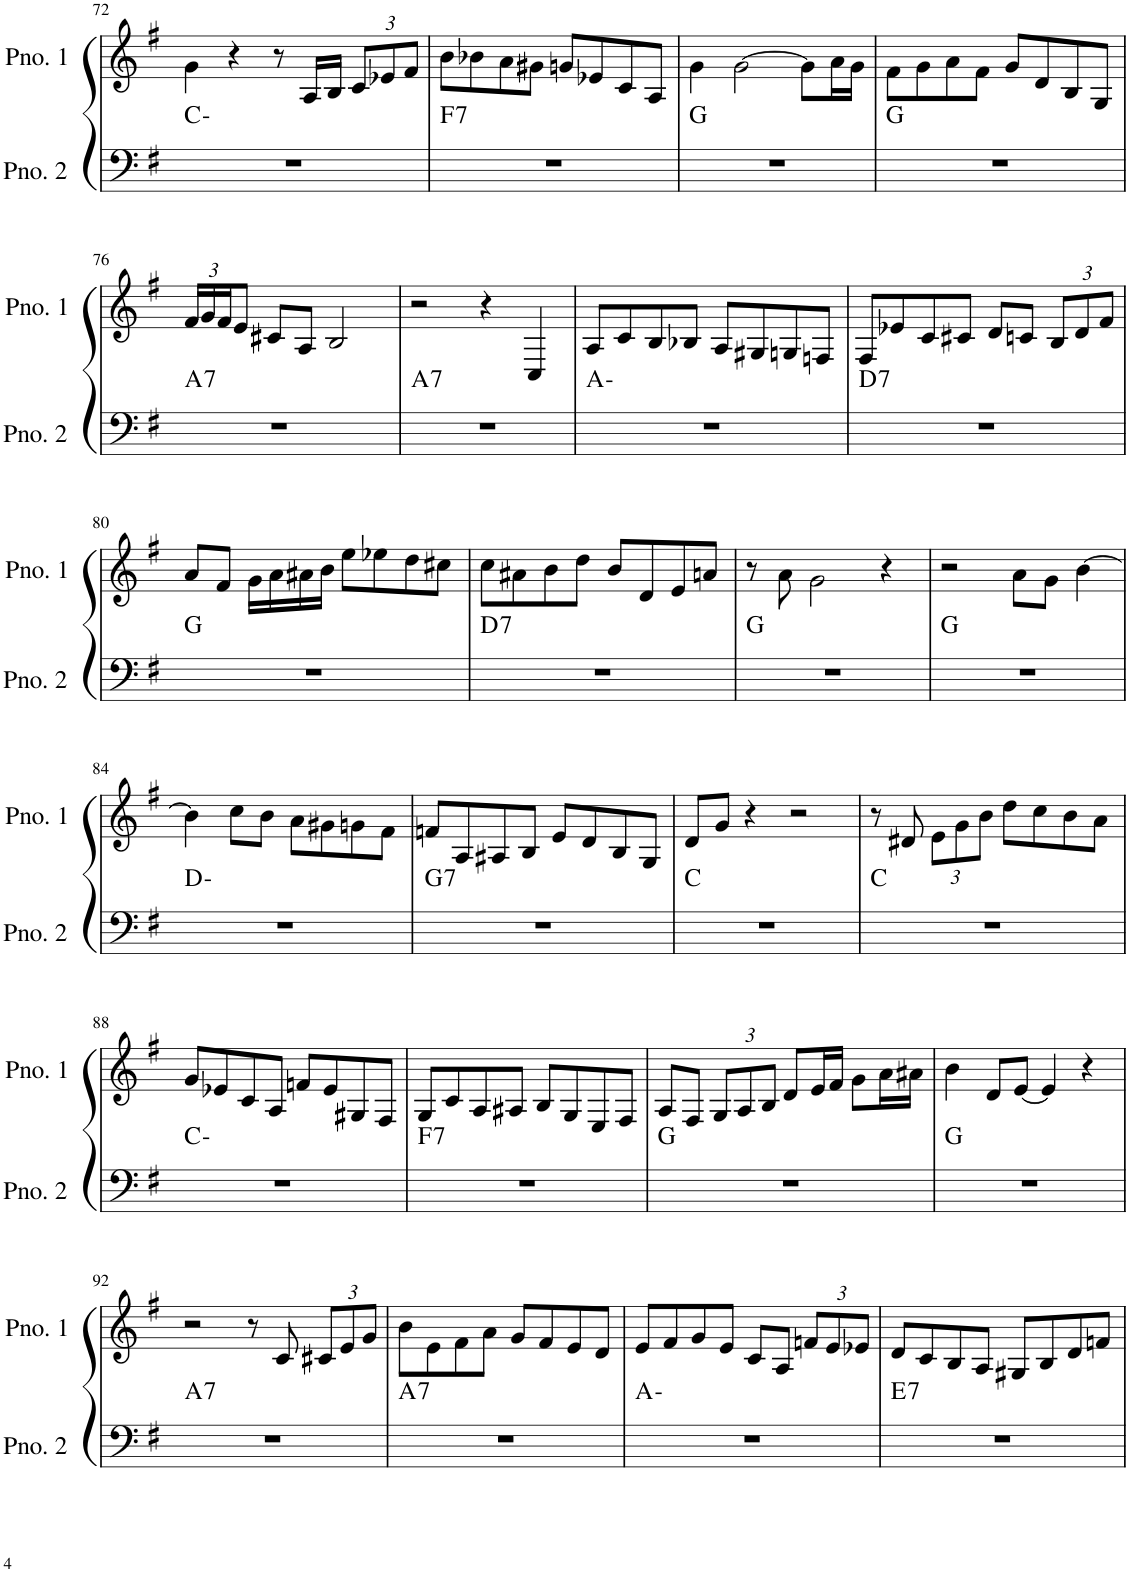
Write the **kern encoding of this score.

**kern	**harte	**kern
*part2	*part2	*part1
*staff2	*	*staff1
*I"ピアノ 2	*	*I"ピアノ 1
!!LO:PB:g=z
*clefF4	*	*clefG2
*k[f#]	*	*k[f#]
*M4/4	*	*M4/4
=72	=72	=72
1r	C:min	4g\
.	.	4r
.	.	8r
.	.	16A/LL
.	.	16B/JJ
*	*	*Xbrackettup
.	.	12c/L
.	.	12e-X/
.	.	12f#/J
=73	=73	=73
!	!LO:H:kt=7	!
1r	F:7	8b\L
.	.	8b-X\
.	.	8a\
.	.	8g#X\J
.	.	8gn/L
.	.	8e-X/
.	.	8c/
.	.	8A/J
=74	=74	=74
1r	G:maj	4g\
.	.	[2g\
.	.	8g\L]
.	.	16a\L
.	.	16g\JJ
=75	=75	=75
1r	G:maj	8f#\L
.	.	8g\
.	.	8a\
.	.	8f#\J
.	.	8g/L
.	.	8d/
.	.	8B/
.	.	8G/J
!!LO:LB:g=z
=76	=76	=76
!	!LO:H:kt=7	!
1r	A:7	24f#/LL
.	.	24g/
.	.	24f#/J
.	.	8e/J
.	.	8c#X/L
.	.	8A/J
.	.	2B/
=77	=77	=77
!	!LO:H:kt=7	!
1r	A:7	2r
.	.	4r
.	.	4C/
=78	=78	=78
1r	A:min	8A/L
.	.	8c/
.	.	8B/
.	.	8B-X/J
.	.	8A/L
.	.	8G#X/
.	.	8Gn/
.	.	8Fn/J
=79	=79	=79
!	!LO:H:kt=7	!
1r	D:7	8F#/L
.	.	8e-X/
.	.	8c/
.	.	8c#X/J
.	.	8d/L
.	.	8cn/J
.	.	12B/L
.	.	12d/
.	.	12f#/J
!!LO:LB:g=z
=80	=80	=80
1r	G:maj	8a/L
.	.	8f#/J
.	.	16g\LL
.	.	16a\
.	.	16a#X\
.	.	16b\JJ
.	.	8ee\L
.	.	8ee-X\
.	.	8dd\
.	.	8cc#X\J
=81	=81	=81
!	!LO:H:kt=7	!
1r	D:7	8cc\L
.	.	8a#X\
.	.	8b\
.	.	8dd\J
.	.	8b/L
.	.	8d/
.	.	8e/
.	.	8an/J
=82	=82	=82
1r	G:maj	8r
.	.	8a\
.	.	2g\
.	.	4r
=83	=83	=83
1r	G:maj	2r
.	.	8a\L
.	.	8g\J
.	.	[4b\
!!LO:LB:g=z
=84	=84	=84
1r	D:min	4b\]
.	.	8cc\L
.	.	8b\J
.	.	8a\L
.	.	8g#X\
.	.	8gn\
.	.	8f#\J
=85	=85	=85
!	!LO:H:kt=7	!
1r	G:7	8fn/L
.	.	8A/
.	.	8A#X/
.	.	8B/J
.	.	8e/L
.	.	8d/
.	.	8B/
.	.	8G/J
=86	=86	=86
1r	C:maj	8d/L
.	.	8g/J
.	.	4r
.	.	2r
=87	=87	=87
1r	C:maj	8r
.	.	8d#X/
.	.	12e\L
.	.	12g\
.	.	12b\J
.	.	8dd\L
.	.	8cc\
.	.	8b\
.	.	8a\J
!!LO:LB:g=z
=88	=88	=88
1r	C:min	8g/L
.	.	8e-X/
.	.	8c/
.	.	8A/J
.	.	8fn/L
.	.	8e-/
.	.	8G#X/
.	.	8F#/J
=89	=89	=89
!	!LO:H:kt=7	!
1r	F:7	8G/L
.	.	8c/
.	.	8A/
.	.	8A#X/J
.	.	8B/L
.	.	8G/
.	.	8E/
.	.	8F#/J
=90	=90	=90
1r	G:maj	8A/L
.	.	8F#/J
.	.	12G/L
.	.	12A/
.	.	12B/J
.	.	8d/L
.	.	16e/L
.	.	16f#/JJ
.	.	8g\L
.	.	16a\L
.	.	16a#X\JJ
=91	=91	=91
1r	G:maj	4b\
.	.	8d/L
.	.	[8e/J
.	.	4e/]
.	.	4r
!!LO:LB:g=z
=92	=92	=92
!	!LO:H:kt=7	!
1r	A:7	2r
.	.	8r
.	.	8c/
.	.	12c#X/L
.	.	12e/
.	.	12g/J
=93	=93	=93
!	!LO:H:kt=7	!
1r	A:7	8b\L
.	.	8e\
.	.	8f#\
.	.	8a\J
.	.	8g/L
.	.	8f#/
.	.	8e/
.	.	8d/J
=94	=94	=94
1r	A:min	8e/L
.	.	8f#/
.	.	8g/
.	.	8e/J
.	.	8c/L
.	.	8A/J
.	.	12fn/L
.	.	12e/
.	.	12e-X/J
=95	=95	=95
!	!LO:H:kt=7	!
1r	E:7	8d/L
.	.	8c/
.	.	8B/
.	.	8A/J
.	.	8G#X/L
.	.	8B/
.	.	8d/
.	.	8fn/J
=	=	=
*-	*-	*-
